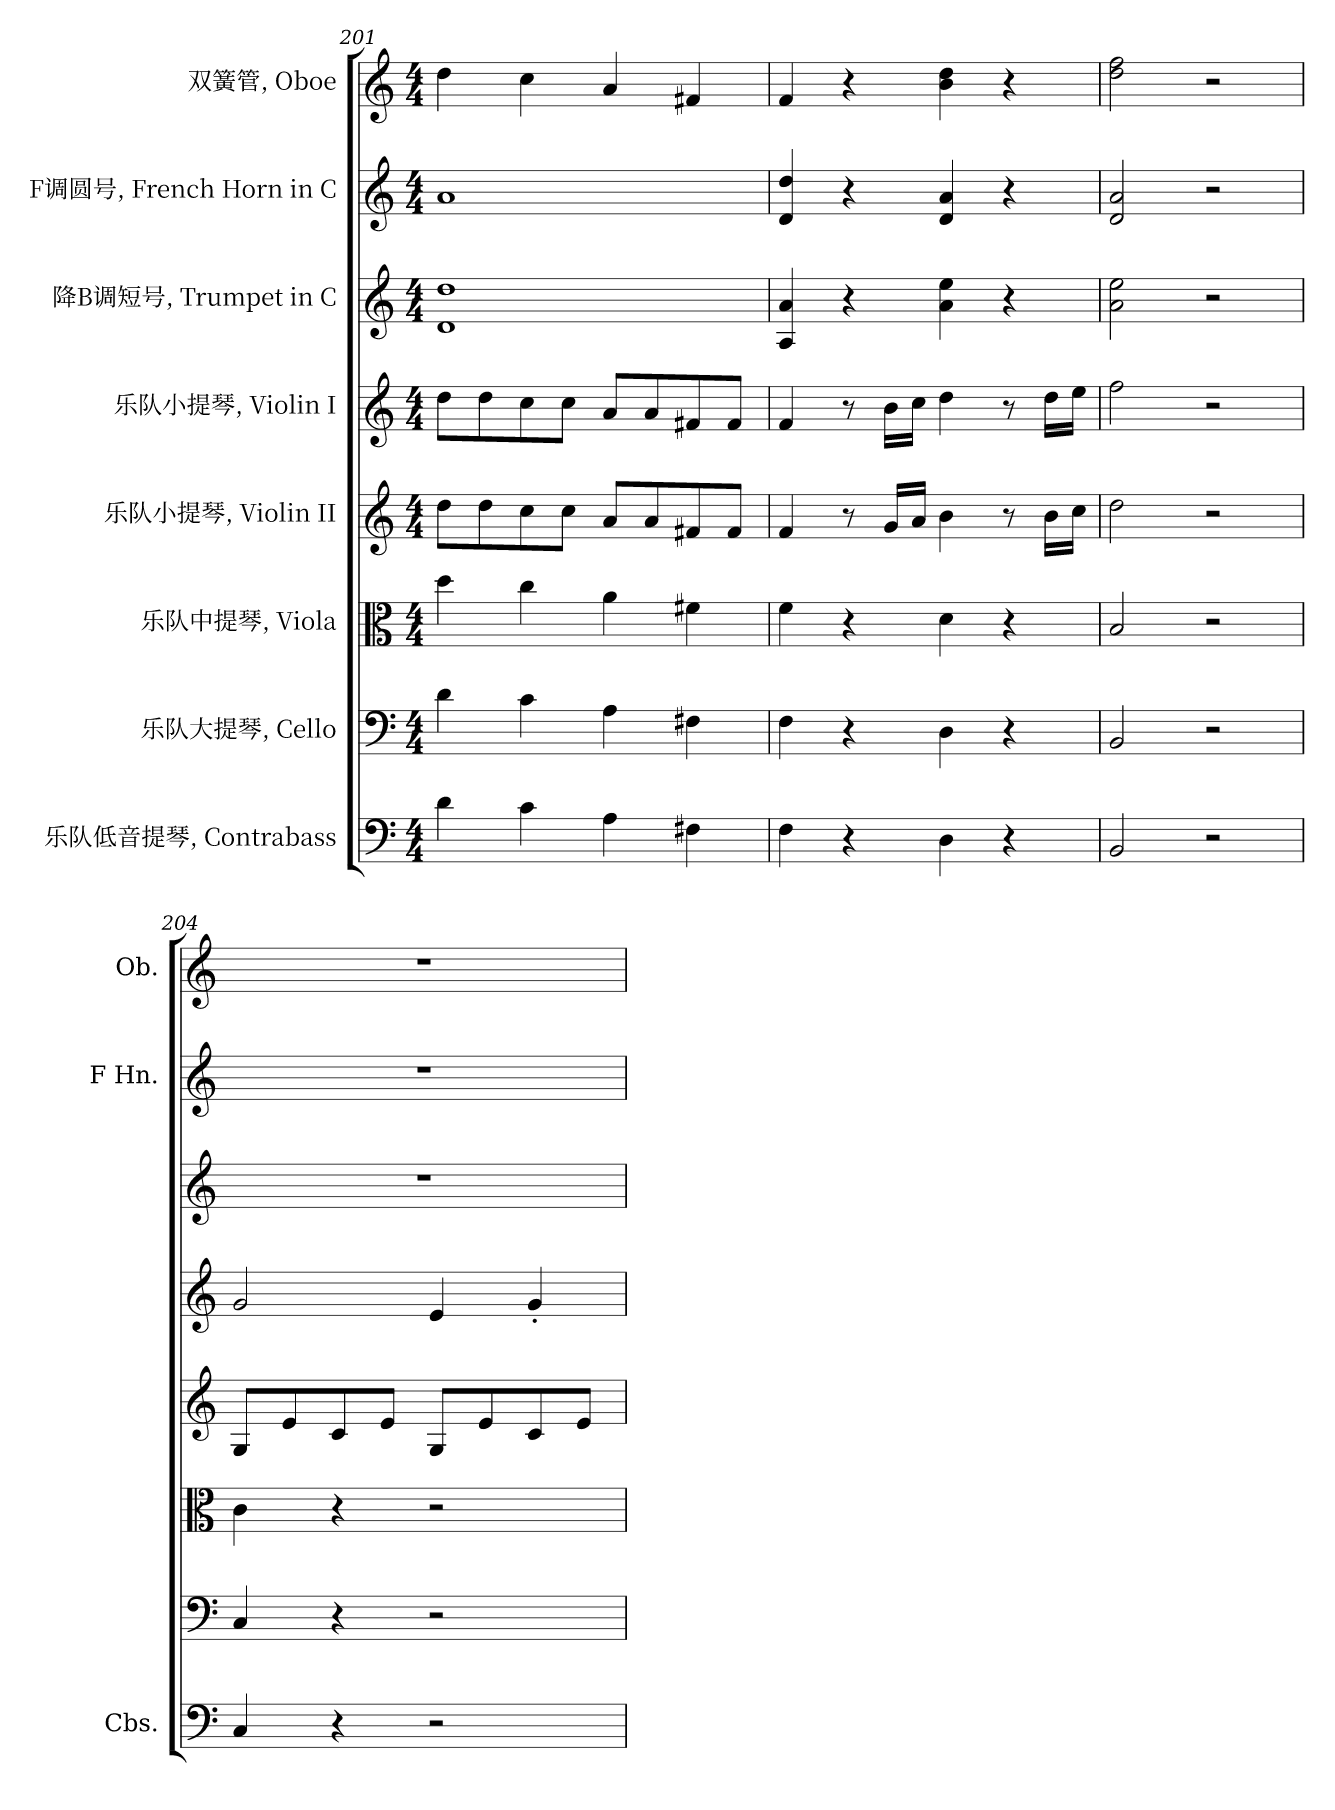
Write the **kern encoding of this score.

**kern	**kern	**kern	**kern	**kern	**kern	**kern	**kern
*part8	*part7	*part6	*part5	*part4	*part3	*part2	*part1
*staff8	*staff7	*staff6	*staff5	*staff4	*staff3	*staff2	*staff1
*I"乐队低音提琴, Contrabass	*I"乐队大提琴, Cello	*I"乐队中提琴, Viola	*I"乐队小提琴, Violin II	*I"乐队小提琴, Violin I	*I"降B调短号, Trumpet in C	*I"F调圆号, French Horn in C	*I"双簧管, Oboe
*I'Cbs.	*	*	*	*	*	*I'F Hn.	*I'Ob.
*clefF4	*clefF4	*clefC3	*clefG2	*clefG2	*clefG2	*clefG2	*clefG2
*ITrd7c12	*	*	*	*	*ITrd1c2	*ITrd4c7	*
*k[]	*k[]	*k[]	*k[]	*k[]	*k[b-e-]	*k[b-]	*k[]
*M4/4	*M4/4	*M4/4	*M4/4	*M4/4	*M4/4	*M4/4	*M4/4
=201	=201	=201	=201	=201	=201	=201	=201
4D\	4d\	4dd\	8dd\L	8dd\L	1c 1cc	1d	4dd\
.	.	.	8dd\	8dd\	.	.	.
4C\	4c\	4cc\	8cc\	8cc\	.	.	4cc\
.	.	.	8cc\J	8cc\J	.	.	.
4AA\	4A\	4a\	8a/L	8a/L	.	.	4a/
.	.	.	8a/	8a/	.	.	.
4FF#X\	4F#X\	4f#X\	8f#X/	8f#X/	.	.	4f#X/
.	.	.	8f#/J	8f#/J	.	.	.
!!LO:PB:g=z
=202	=202	=202	=202	=202	=202	=202	=202
4FF\	4F\	4f\	4f/	4f/	4G/ 4g/	4G/ 4g/	4f/
4r	4r	4r	8r	8r	4r	4r	4r
.	.	.	16g/LL	16b\LL	.	.	.
.	.	.	16a/JJ	16cc\JJ	.	.	.
4DD\	4D\	4d\	4b\	4dd\	4g\ 4dd\	4G/ 4d/	4b\ 4dd\
4r	4r	4r	8r	8r	4r	4r	4r
.	.	.	16b\LL	16dd\LL	.	.	.
.	.	.	16cc\JJ	16ee\JJ	.	.	.
=203	=203	=203	=203	=203	=203	=203	=203
2BBB/	2BB/	2B/	2dd\	2ff\	2g\ 2dd\	2G/ 2d/	2dd\ 2ff\
2r	2r	2r	2r	2r	2r	2r	2r
=204	=204	=204	=204	=204	=204	=204	=204
4CC/	4C/	4c\	8G/L	2g/	1r	1r	1r
.	.	.	8e/	.	.	.	.
4r	4r	4r	8c/	.	.	.	.
.	.	.	8e/J	.	.	.	.
2r	2r	2r	8G/L	4e/	.	.	.
.	.	.	8e/	.	.	.	.
.	.	.	8c/	4g'/	.	.	.
.	.	.	8e/J	.	.	.	.
=	=	=	=	=	=	=	=
*-	*-	*-	*-	*-	*-	*-	*-
